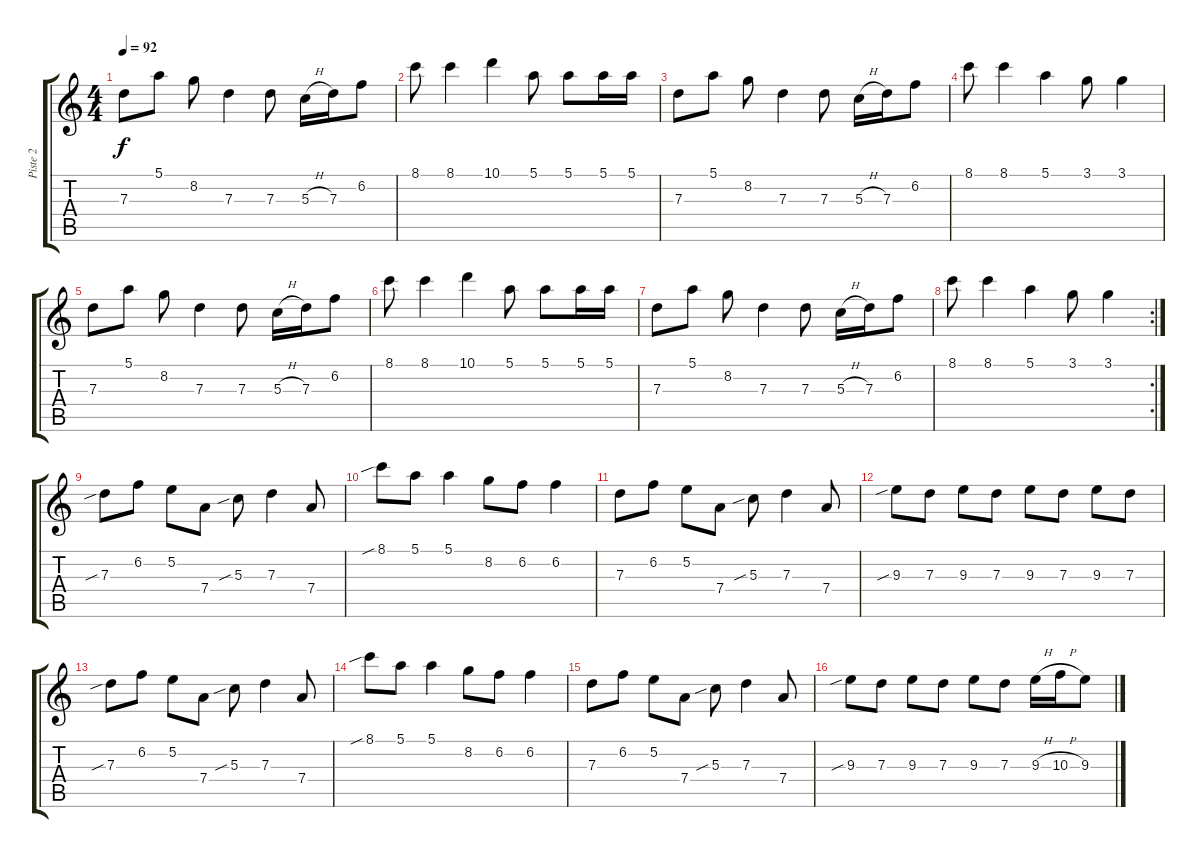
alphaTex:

\track ("Piste 2" "Piste 2") {instrument acousticguitarsteel}
\staff {score tabs}
\tuning (E4 B3 G3 D3 A2 E2) {hide}
\ts (4 4)
\tempo 92
\clef g2
\ks c
7.3.8{dy f} 5.1.8 8.2.8 7.3.4 7.3.8 5.3{h}.16 7.3.16 6.2.8 |
8.1.8 8.1.4 10.1.4 5.1.8 5.1.8 5.1.16 5.1.16 |
7.3.8 5.1.8 8.2.8 7.3.4 7.3.8 5.3{h}.16 7.3.16 6.2.8 |
8.1.8 8.1.4 5.1.4 3.1.8 3.1.4 |
7.3.8 5.1.8 8.2.8 7.3.4 7.3.8 5.3{h}.16 7.3.16 6.2.8 |
8.1.8 8.1.4 10.1.4 5.1.8 5.1.8 5.1.16 5.1.16 |
7.3.8 5.1.8 8.2.8 7.3.4 7.3.8 5.3{h}.16 7.3.16 6.2.8 |
\rc 2
8.1.8 8.1.4 5.1.4 3.1.8 3.1.4 |
7.3{sib}.8 6.2.8 5.2.8 7.4.8 5.3{sib}.8 7.3.4 7.4.8 |
8.1{sib}.8 5.1.8 5.1.4 8.2.8 6.2.8 6.2.4 |
7.3.8 6.2.8 5.2.8 7.4.8 5.3{sib}.8 7.3.4 7.4.8 |
9.3{sib}.8 7.3.8 9.3.8 7.3.8 9.3.8 7.3.8 9.3.8 7.3.8 |
7.3{sib}.8 6.2.8 5.2.8 7.4.8 5.3{sib}.8 7.3.4 7.4.8 |
8.1{sib}.8 5.1.8 5.1.4 8.2.8 6.2.8 6.2.4 |
7.3.8 6.2.8 5.2.8 7.4.8 5.3{sib}.8 7.3.4 7.4.8 |
9.3{sib}.8 7.3.8 9.3.8 7.3.8 9.3.8 7.3.8 9.3{h}.16 10.3{h}.16 9.3.8
